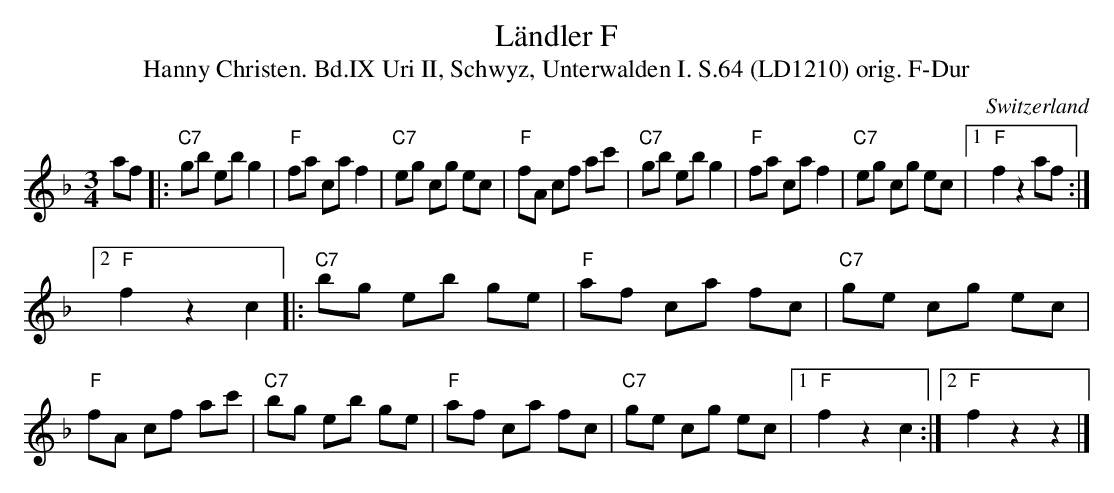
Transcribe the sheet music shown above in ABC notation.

X:1
T: L\"andler F
T:Hanny Christen. Bd.IX Uri II, Schwyz, Unterwalden I. S.64 (LD1210) orig. F-Dur
M:3/4
L:1/8
O:Switzerland
K:F major
af |: "C7"gb eb g2 | "F"fa ca f2 | "C7"eg cg ec | "F"fA cf ac' | "C7"gb eb g2 | "F"fa ca f2 | "C7"eg cg ec |1 "F"f2 z2 af :|2
"F"f2z2c2 |:"C7"bg eb ge | "F"af ca fc | "C7"ge cg ec | "F"fA cf ac' | "C7"bg eb ge | "F"af ca fc | "C7"ge cg ec |1 "F"f2z2c2 :|2 "F"f2z2z2 |]
